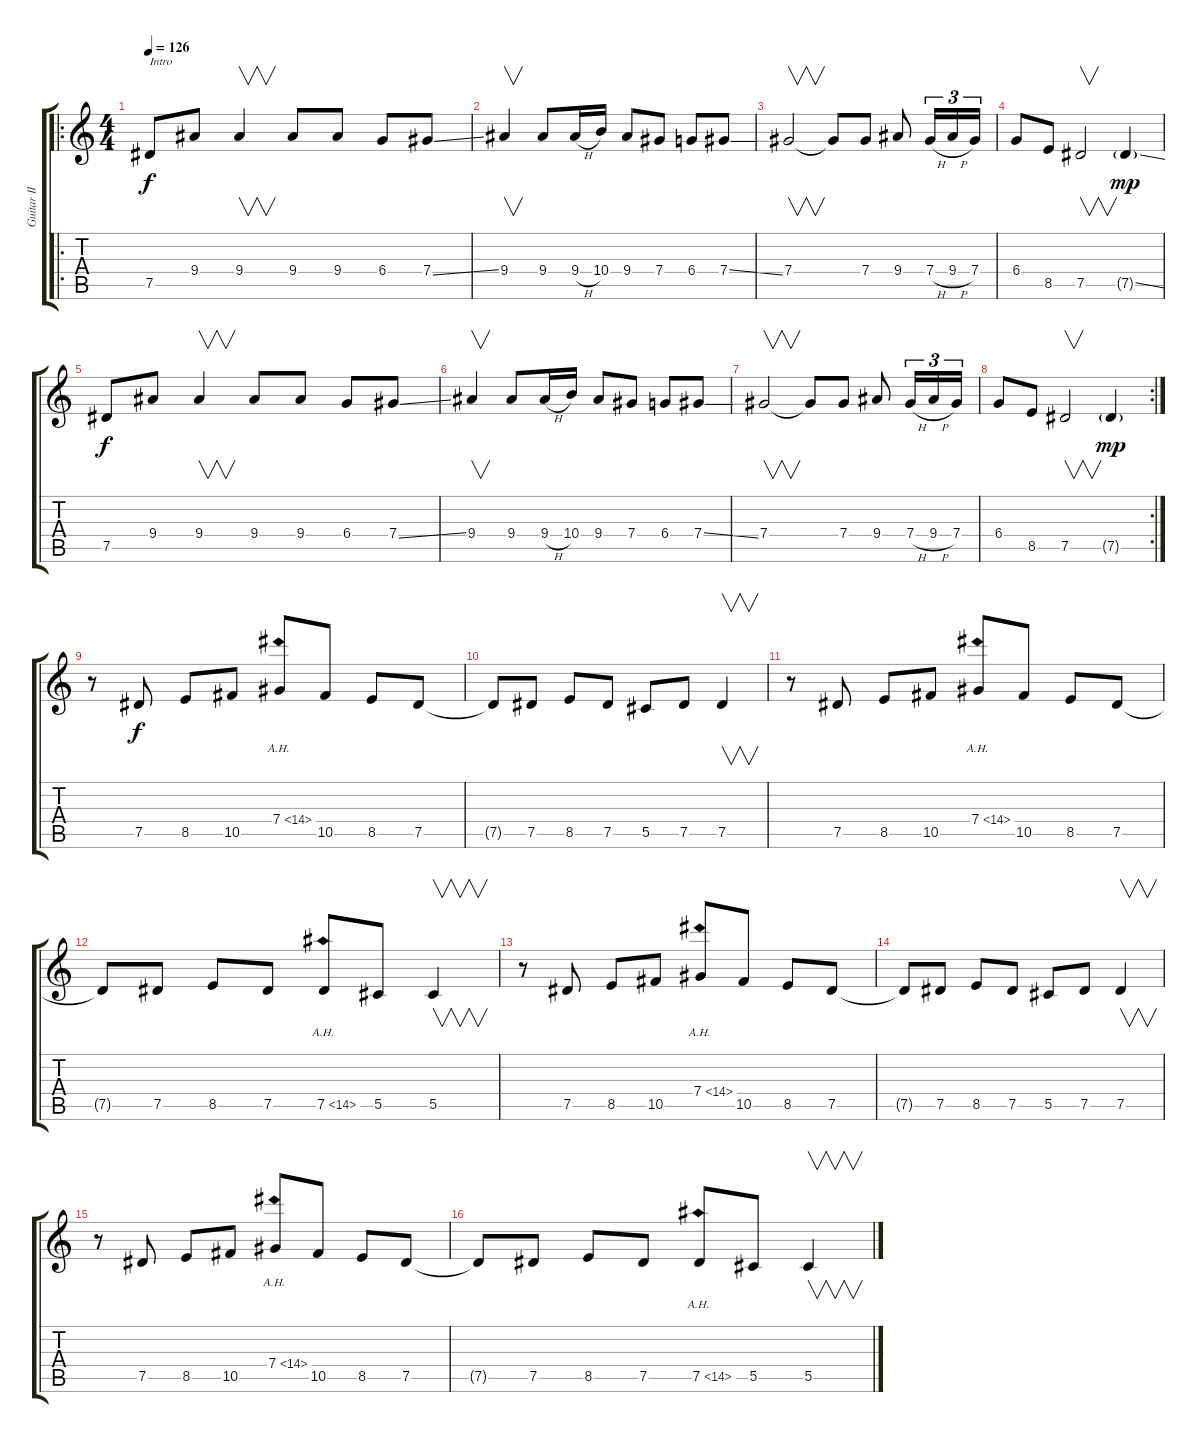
\track ("Guitar II" "Guitar II") {instrument distortionguitar}
\staff {score tabs}
\tuning (Eb4 Bb3 Gb3 Db3 Ab2 Eb2) {hide}
\ro
\ts (4 4)
\tempo 126
\clef g2
\ks c
7.5.8{txt "Intro" dy f instrument distortionguitar} 9.4.8 9.4.4{v} 9.4.8 9.4.8 6.4.8 7.4{ss}.8 |
9.4.4{v} 9.4.8 9.4{h}.16 10.4.16 9.4.8 7.4.8 6.4.8 7.4{ss}.8 |
7.4.2{v} 7.4{t}.8 7.4.8 9.4.8 7.4{h}.16{tu (3 2)} 9.4{h}.16{tu (3 2)} 7.4.16{tu (3 2)} |
6.4.8 8.5.8 7.5.2{v} 7.5{ss g}.4{dy mp} |
7.5.8{dy f} 9.4.8 9.4.4{v} 9.4.8 9.4.8 6.4.8 7.4{ss}.8 |
9.4.4{v} 9.4.8 9.4{h}.16 10.4.16 9.4.8 7.4.8 6.4.8 7.4{ss}.8 |
7.4.2{v} 7.4{t}.8 7.4.8 9.4.8 7.4{h}.16{tu (3 2)} 9.4{h}.16{tu (3 2)} 7.4.16{tu (3 2)} |
\rc 2
6.4.8 8.5.8 7.5.2{v} 7.5{g}.4{dy mp} |
r.8 7.5.8{dy f} 8.5.8 10.5.8 7.4{ah 7}.8 10.5.8 8.5.8 7.5.8 |
7.5{t}.8 7.5.8 8.5.8 7.5.8 5.5.8 7.5.8 7.5.4{v} |
r.8 7.5.8 8.5.8 10.5.8 7.4{ah 7}.8 10.5.8 8.5.8 7.5.8 |
7.5{t}.8 7.5.8 8.5.8 7.5.8 7.5{ah 7}.8 5.5.8 5.5.4{v} |
r.8 7.5.8 8.5.8 10.5.8 7.4{ah 7}.8 10.5.8 8.5.8 7.5.8 |
7.5{t}.8 7.5.8 8.5.8 7.5.8 5.5.8 7.5.8 7.5.4{v} |
r.8 7.5.8 8.5.8 10.5.8 7.4{ah 7}.8 10.5.8 8.5.8 7.5.8 |
7.5{t}.8 7.5.8 8.5.8 7.5.8 7.5{ah 7}.8 5.5.8 5.5.4{v}
